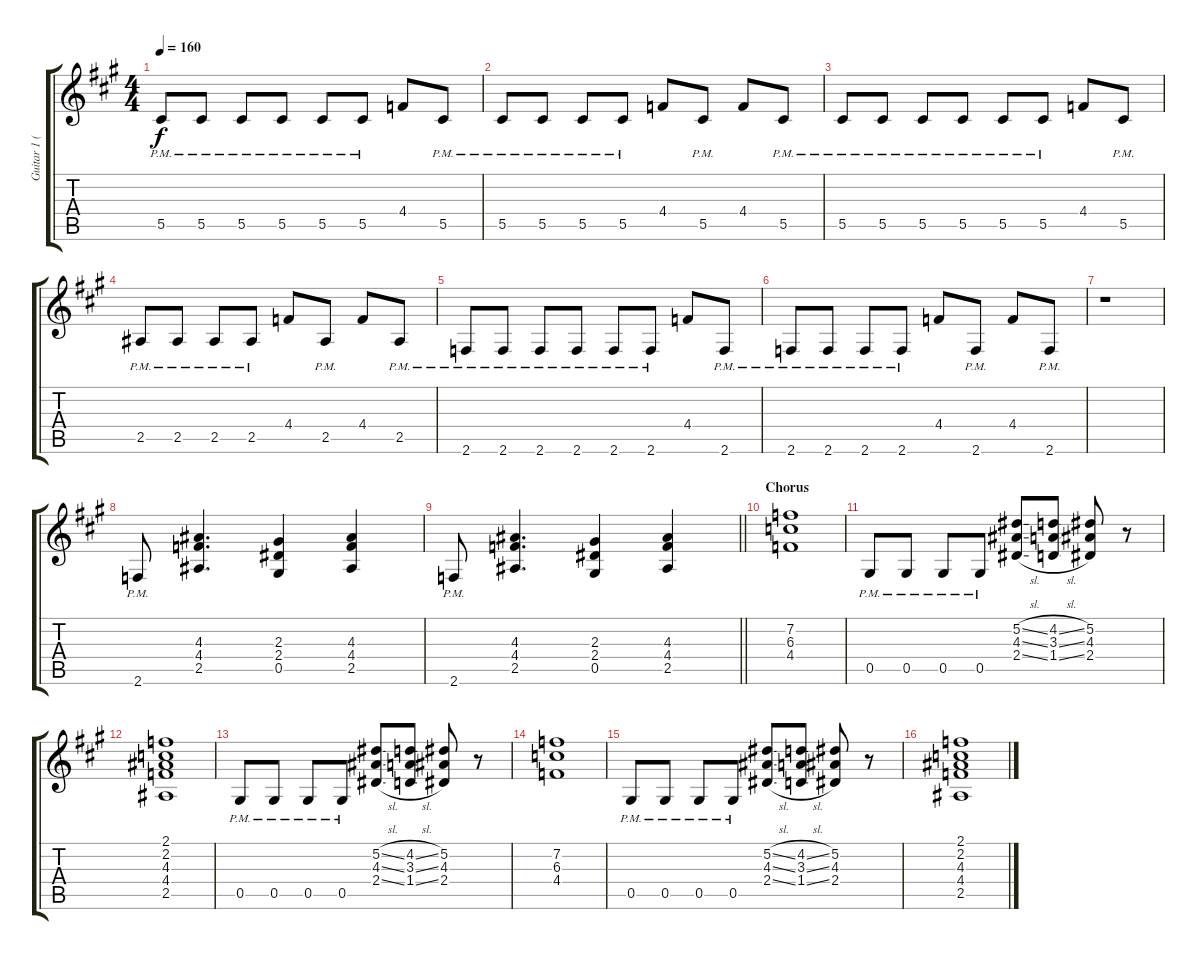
\track ("Guitar 1 (Rhythm)" "Guitar 1 (") {instrument overdrivenguitar}
\staff {score tabs}
\tuning (Eb4 Bb3 Gb3 Db3 Ab2 Eb2) {hide}
\ts (4 4)
\tempo 160
\clef g2
\ks a
5.5{pm}.8{dy f} 5.5{pm}.8 5.5{pm}.8 5.5{pm}.8 5.5{pm}.8 5.5{pm}.8 4.4.8 5.5{pm}.8 |
5.5{pm}.8 5.5{pm}.8 5.5{pm}.8 5.5{pm}.8 4.4.8 5.5{pm}.8 4.4.8 5.5{pm}.8 |
5.5{pm}.8 5.5{pm}.8 5.5{pm}.8 5.5{pm}.8 5.5{pm}.8 5.5{pm}.8 4.4.8 5.5{pm}.8 |
2.5{pm}.8 2.5{pm}.8 2.5{pm}.8 2.5{pm}.8 4.4.8 2.5{pm}.8 4.4.8 2.5{pm}.8 |
2.6{pm}.8 2.6{pm}.8 2.6{pm}.8 2.6{pm}.8 2.6{pm}.8 2.6{pm}.8 4.4.8 2.6{pm}.8 |
2.6{pm}.8 2.6{pm}.8 2.6{pm}.8 2.6{pm}.8 4.4.8 2.6{pm}.8 4.4.8 2.6{pm}.8 |
r.1 |
2.6{pm}.8 (4.3 4.4 2.5).4{d} (2.3 2.4 0.5).4 (4.3 4.4 2.5).4 |
\barLineRight lightlight
2.6{pm}.8 (4.3 4.4 2.5).4{d} (2.3 2.4 0.5).4 (4.3 4.4 2.5).4 |
\section ("" "Chorus")
(7.2 6.3 4.4).1 |
0.5{pm}.8 0.5{pm}.8 0.5{pm}.8 0.5{pm}.8 (5.2{sl} 4.3{sl} 2.4{sl}).8 (4.2{sl} 3.3{sl} 1.4{sl}).8 (5.2 4.3 2.4).8 r.8 |
(2.1 2.2 4.3 4.4 2.5).1 |
0.5{pm}.8 0.5{pm}.8 0.5{pm}.8 0.5{pm}.8 (5.2{sl} 4.3{sl} 2.4{sl}).8 (4.2{sl} 3.3{sl} 1.4{sl}).8 (5.2 4.3 2.4).8 r.8 |
(7.2 6.3 4.4).1 |
0.5{pm}.8 0.5{pm}.8 0.5{pm}.8 0.5{pm}.8 (5.2{sl} 4.3{sl} 2.4{sl}).8 (4.2{sl} 3.3{sl} 1.4{sl}).8 (5.2 4.3 2.4).8 r.8 |
(2.1 2.2 4.3 4.4 2.5).1
